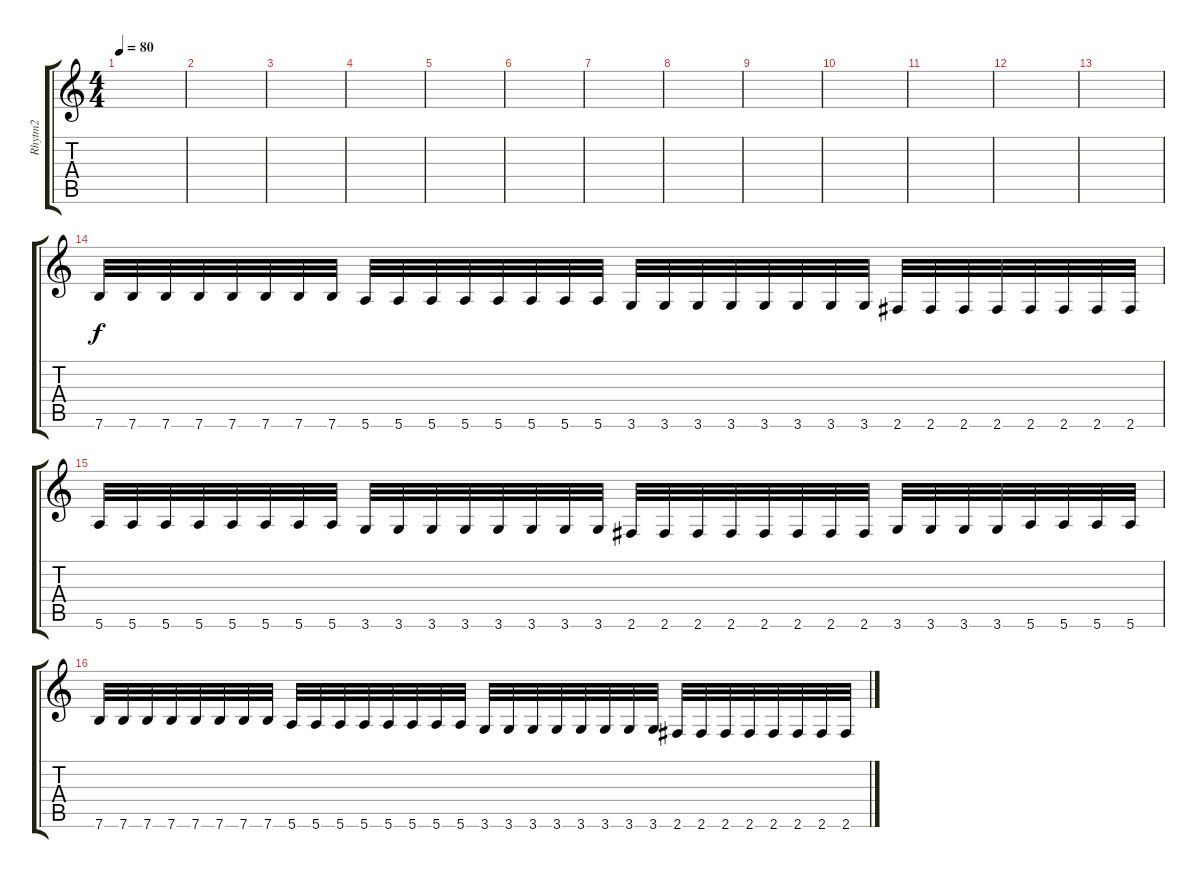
\track ("Rhytm2" "Rhytm2") {instrument overdrivenguitar}
\staff {score tabs}
\tuning (E4 B3 G3 D3 A2 E2) {hide}
\ts (4 4)
\tempo 80
\clef g2
\ks c
|
|
|
|
|
|
|
|
|
|
|
|
|
7.6.32 7.6.32 7.6.32 7.6.32 7.6.32 7.6.32 7.6.32 7.6.32 5.6.32 5.6.32 5.6.32 5.6.32 5.6.32 5.6.32 5.6.32 5.6.32 3.6.32 3.6.32 3.6.32 3.6.32 3.6.32 3.6.32 3.6.32 3.6.32 2.6.32 2.6.32 2.6.32 2.6.32 2.6.32 2.6.32 2.6.32 2.6.32 |
5.6.32 5.6.32 5.6.32 5.6.32 5.6.32 5.6.32 5.6.32 5.6.32 3.6.32 3.6.32 3.6.32 3.6.32 3.6.32 3.6.32 3.6.32 3.6.32 2.6.32 2.6.32 2.6.32 2.6.32 2.6.32 2.6.32 2.6.32 2.6.32 3.6.32 3.6.32 3.6.32 3.6.32 5.6.32 5.6.32 5.6.32 5.6.32 |
7.6.32 7.6.32 7.6.32 7.6.32 7.6.32 7.6.32 7.6.32 7.6.32 5.6.32 5.6.32 5.6.32 5.6.32 5.6.32 5.6.32 5.6.32 5.6.32 3.6.32 3.6.32 3.6.32 3.6.32 3.6.32 3.6.32 3.6.32 3.6.32 2.6.32 2.6.32 2.6.32 2.6.32 2.6.32 2.6.32 2.6.32 2.6.32
